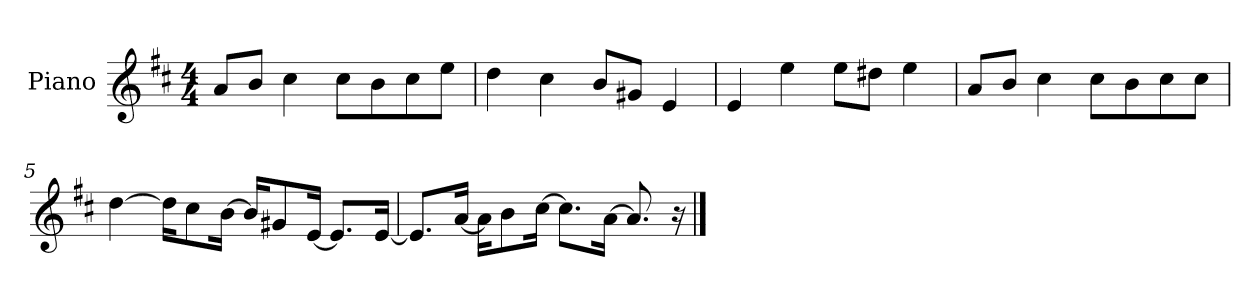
**kern
*part1
*staff1
*I"Piano
*I'P-no
*clefG2
*k[f#c#]
*M4/4
*MM90
=1
8a/L
8b/J
4cc#\
8cc#\L
8b\
8cc#\
8ee\J
=2
4dd\
4cc#\
8b/L
8g#X/J
4e/
=3
4e/
4ee\
8ee\L
8dd#X\J
4ee\
=4
8a/L
8b/J
4cc#\
8cc#\L
8b\
8cc#\
8cc#\J
=5
[4dd\
16dd\KL]
8cc#\
[16b\Jk
16b/KL]
8g#X/
[16e/Jk
8.e/L]
[16e/Jk
!!LO:LB:g=z
=6
8.e/L]
[16a/Jk
16a\KL]
8b\
[16cc#\Jk
8.cc#\L]
[16a\Jk
8.a/]
16r
==
*-
